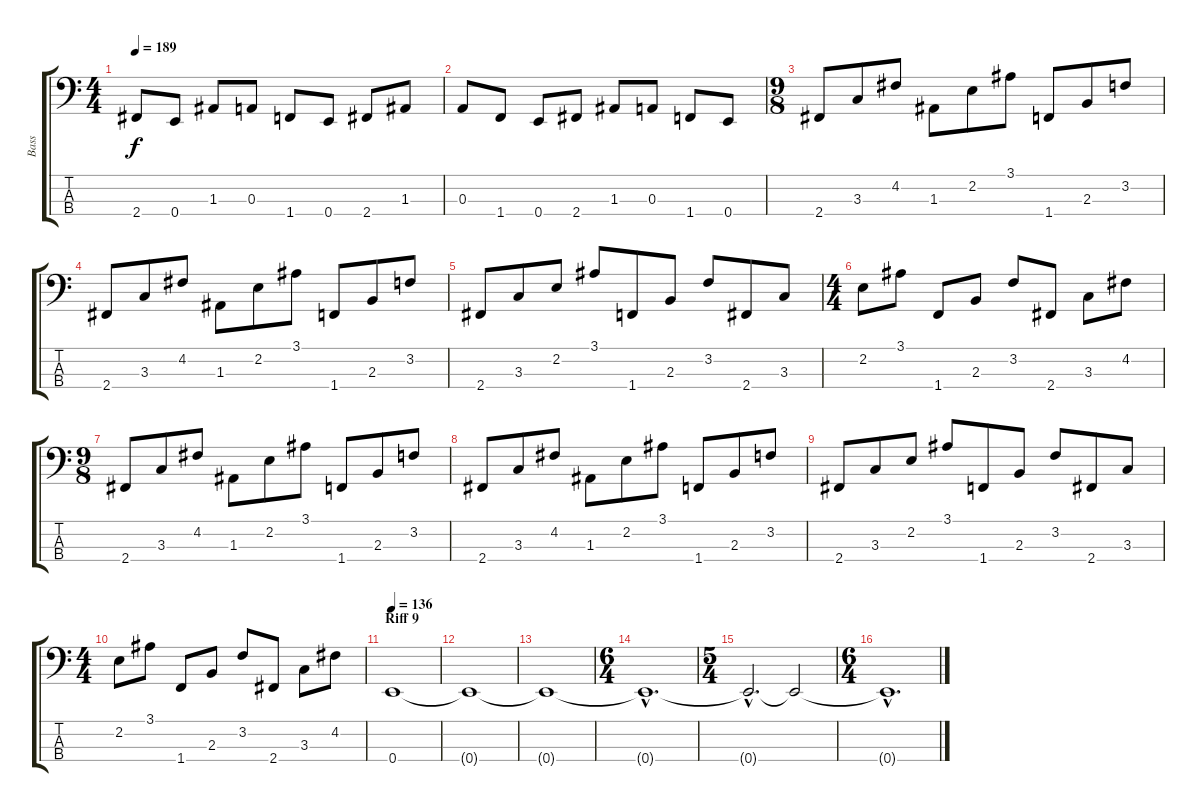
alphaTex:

\track ("Bass" "Bass") {instrument electricbassfinger}
\staff {score tabs}
\tuning (G2 D2 A1 E1) {hide}
\ts (4 4)
\tempo 189
\clef f4
\ks c
2.4.8{dy f} 0.4.8 1.3.8 0.3.8 1.4.8 0.4.8 2.4.8 1.3.8 |
0.3.8 1.4.8 0.4.8 2.4.8 1.3.8 0.3.8 1.4.8 0.4.8 |
\ts (9 8)
2.4.8 3.3.8 4.2.8 1.3.8 2.2.8 3.1.8 1.4.8 2.3.8 3.2.8 |
2.4.8 3.3.8 4.2.8 1.3.8 2.2.8 3.1.8 1.4.8 2.3.8 3.2.8 |
2.4.8 3.3.8 2.2.8 3.1.8 1.4.8 2.3.8 3.2.8 2.4.8 3.3.8 |
\ts (4 4)
2.2.8 3.1.8 1.4.8 2.3.8 3.2.8 2.4.8 3.3.8 4.2.8 |
\ts (9 8)
2.4.8 3.3.8 4.2.8 1.3.8 2.2.8 3.1.8 1.4.8 2.3.8 3.2.8 |
2.4.8 3.3.8 4.2.8 1.3.8 2.2.8 3.1.8 1.4.8 2.3.8 3.2.8 |
2.4.8 3.3.8 2.2.8 3.1.8 1.4.8 2.3.8 3.2.8 2.4.8 3.3.8 |
\ts (4 4)
2.2.8 3.1.8 1.4.8 2.3.8 3.2.8 2.4.8 3.3.8 4.2.8 |
\section ("" "Riff 9")
\tempo 136
0.4.1 |
0.4{t}.1 |
0.4{t}.1 |
\ts (6 4)
0.4{hac t}.1{d} |
\ts (5 4)
0.4{hac t}.2{d} 0.4{t}.2 |
\ts (6 4)
0.4{hac t}.1{d}
